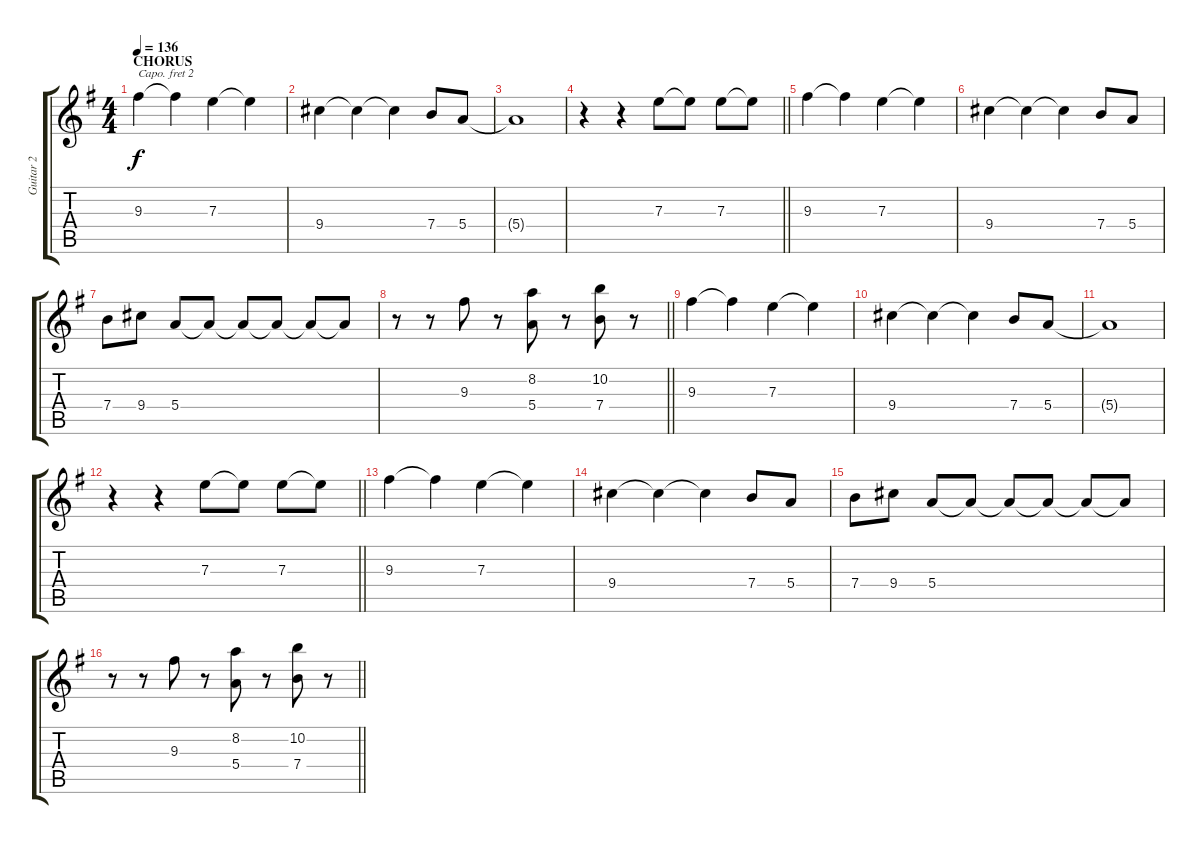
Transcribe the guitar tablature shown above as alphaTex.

\track ("Guitar 2" "Guitar 2") {instrument acousticguitarnylon}
\staff {score tabs}
\capo 2
\tuning (E4 B3 G3 D3 A2 E2) {hide}
\ts (4 4)
\section ("" "CHORUS")
\tempo 136
\clef g2
\ks g
9.3.4{dy f} 9.3{t}.4 7.3.4 7.3{t}.4 |
9.4.4 9.4{t}.4 9.4{t}.4 7.4.8 5.4.8 |
5.4{t}.1 |
\barLineRight lightlight
r.4 r.4 7.3.8 7.3{t}.8 7.3.8 7.3{t}.8 |
9.3.4 9.3{t}.4 7.3.4 7.3{t}.4 |
9.4.4 9.4{t}.4 9.4{t}.4 7.4.8 5.4.8 |
7.4.8 9.4.8 5.4.8 5.4{t}.8 5.4{t}.8 5.4{t}.8 5.4{t}.8 5.4{t}.8 |
\barLineRight lightlight
r.8 r.8 9.3.8 r.8 (8.2 5.4).8 r.8 (10.2 7.4).8 r.8 |
9.3.4 9.3{t}.4 7.3.4 7.3{t}.4 |
9.4.4 9.4{t}.4 9.4{t}.4 7.4.8 5.4.8 |
5.4{t}.1 |
\barLineRight lightlight
r.4 r.4 7.3.8 7.3{t}.8 7.3.8 7.3{t}.8 |
9.3.4 9.3{t}.4 7.3.4 7.3{t}.4 |
9.4.4 9.4{t}.4 9.4{t}.4 7.4.8 5.4.8 |
7.4.8 9.4.8 5.4.8 5.4{t}.8 5.4{t}.8 5.4{t}.8 5.4{t}.8 5.4{t}.8 |
\barLineRight lightlight
r.8 r.8 9.3.8 r.8 (8.2 5.4).8 r.8 (10.2 7.4).8 r.8
